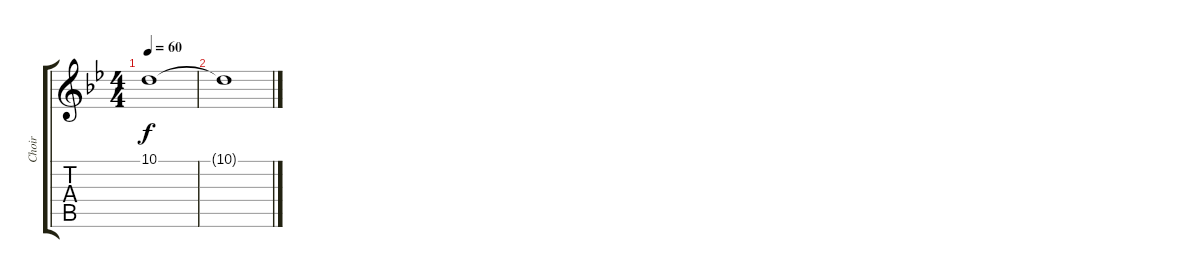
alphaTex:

\track ("Choir" "Choir") {instrument choiraahs}
\staff {score tabs}
\tuning (E4 B3 G3 D3 A2 E2) {hide}
\ts (4 4)
\tempo 60
\clef g2
\ks gminor
10.1{t}.1{dy f} |
10.1{t}.1
